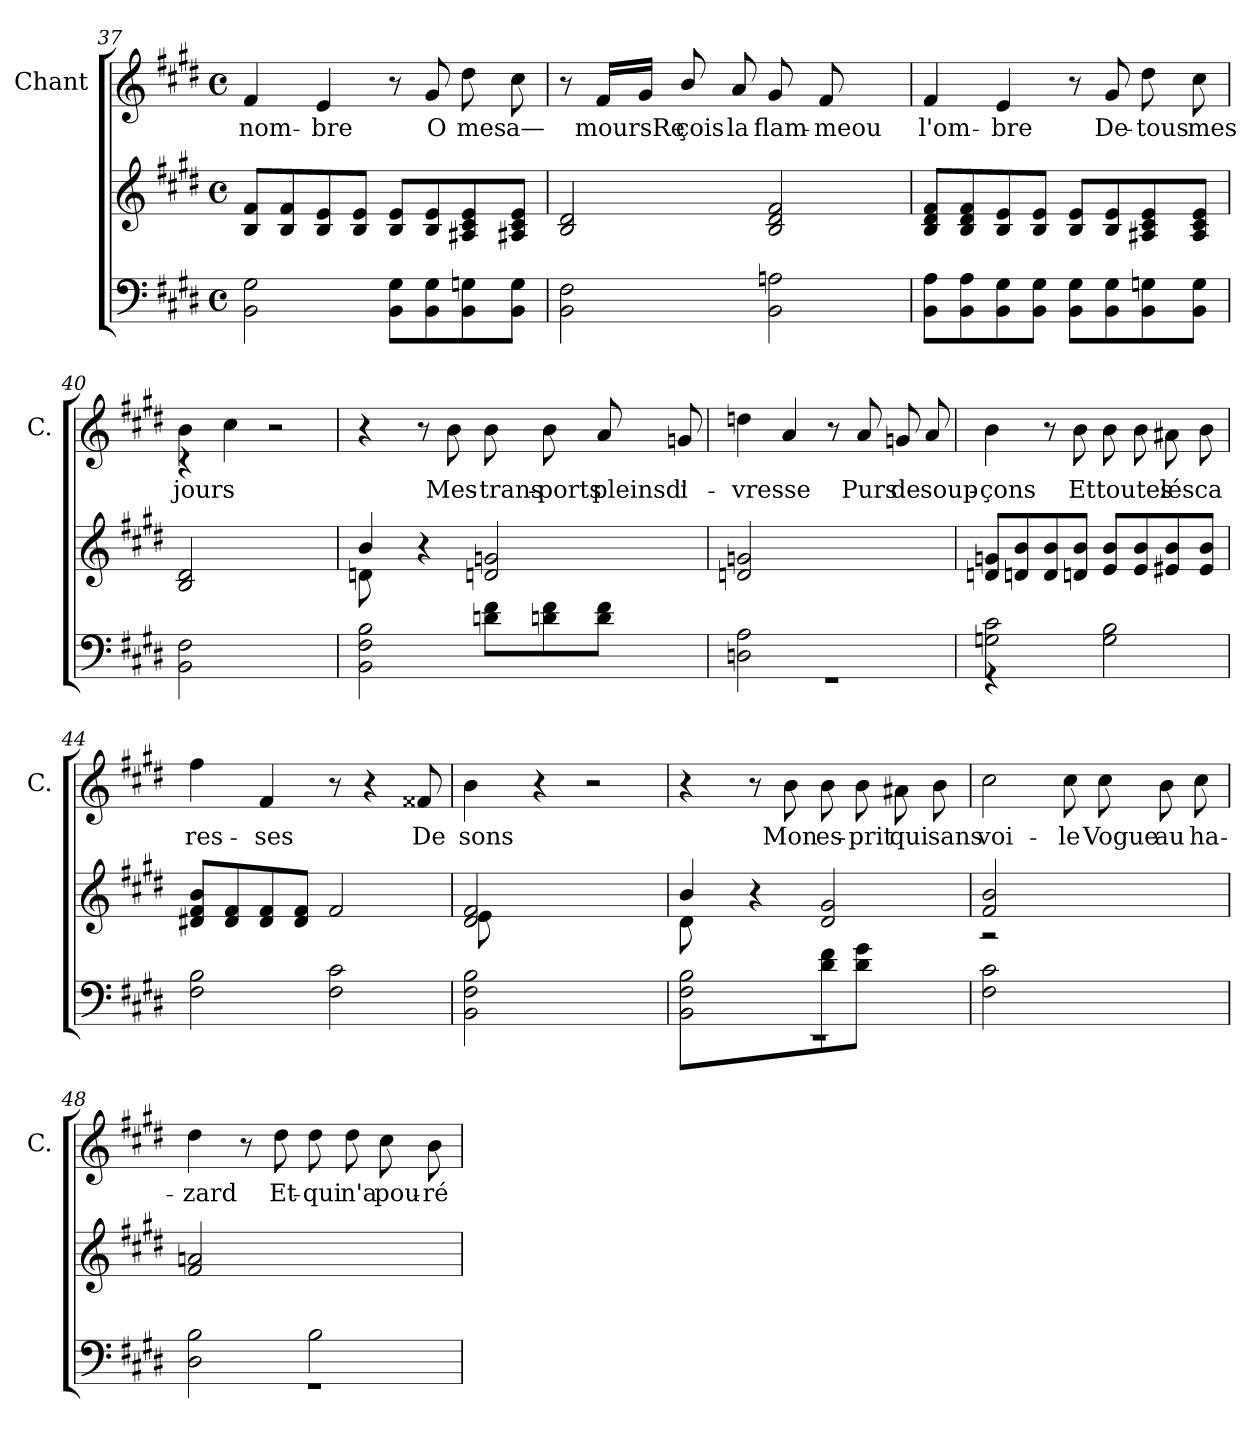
**kern	**kern	**kern	**text
*part3	*part2	*part1	*part1
*staff3	*staff2	*staff1	*staff1
*	*	*I"Chant	*
*	*	*I'C.	*
*clefF4	*clefG2	*clefG2	*
*k[f#c#g#d#]	*k[f#c#g#d#]	*k[f#c#g#d#]	*
*M4/4	*M4/4	*M4/4	*
*met(c)	*met(c)	*met(c)	*
=37	=37	=37	=37
2BBi\ 2G#i\	8f#j/ 8Bj/L	4f#j/	nom-
.	8f#j/ 8Bj/	.	.
.	8ej/ 8Bj/	4ej/	bre
.	8ej/ 8Bj/J	.	.
8BBi\ 8G#i\L	8ej/ 8Bj/L	8r	.
8BBi\ 8G#i\	8Bj/ 8ej/	8g#j/	O
8BBi\ 8Gni\	8A#Xj/ 8c#j/ 8ej/	8dd#j\	mes
8BBi\ 8Gi\J	8ej/ 8c#j/ 8A#Xj/J	8cc#j\	a—
!!LO:PB:g=z
=38	=38	=38	=38
*^	*	*	*
2BBi\ 2F#i\	1ryy	2d#j/ 2Bj/	8r	.
.	.	.	16f#j/LL	moursRe
.	.	.	16g#j/JJ	--
.	.	.	8bj/	çois
.	.	.	8aj/	la
2BBi\ 2Ani\	.	2Bj/ 2f#j/ 2d#j/	8g#j/	flam-
.	.	.	8f#j/	meou
.	.	.	4ryy	.
*v	*v	*	*	*
=39	=39	=39	=39
8BBi\ 8Ai\L	8Bj/ 8f#j/ 8d#j/L	4f#j/	l'om-
8BBi\ 8Ai\	8f#j/ 8d#j/ 8Bj/	.	.
8BBi\ 8G#i\	8ej/ 8Bj/	4ej/	bre
8BBi\ 8G#i\J	8ej/ 8Bj/J	.	.
8BBi\ 8G#i\L	8ej/ 8Bj/L	8r	.
8BBi\ 8G#i\	8ej/ 8Bj/	8g#j/	De-
8BBi\ 8Gni\	8ej/ 8c#j/ 8A#Xj/	8dd#j\	tous
8BBi\ 8Gi\J	8A#j/ 8c#j/ 8ej/J	8cc#j\	mes
=40	=40	=40	=40
*	*	*^	*
2BBi\ 2F#i\	2Bj/ 2d#j/	4bj\	4r	jours
.	.	4cc#j\	2.ryy	.
2ryy	2ryy	2r	.	.
*	*	*v	*v	*
=41	=41	=41	=41
*^	*^	*	*
2BBi\ 2F#i\ 2Bi\	1ryy	4bj/	8dnZ\	4r	.
.	.	.	2..ryy	.	.
.	.	4r	.	8r	.
.	.	.	.	8bj\	Mes-
8dni\ 8f#i\L	.	2gnj/ 2dnj/	.	8bj\	trans-
8f#i\ 8dni\	.	.	.	8bj\	ports
8di\ 8f#i\J	.	.	.	8aj/	pleinsd'
8ryy	.	.	.	8gnj/	i-
*	*	*v	*v	*	*
!!LO:LB:g=z
=42	=42	=42	=42	=42
2Dni\ 2Ai\	1r	2gnj/ 2dnj/	4ddnj\	vresse
.	.	.	4aj/	.
2ryy	.	2ryy	8r	.
.	.	.	8aj/	Purs
.	.	.	8gnj/	de
.	.	.	8aj/	soup-
=43	=43	=43	=43	=43
2c#i\ 2Gni\	4r	8dnj/ 8gnj/L	4bj\	çons
.	.	8bj/ 8dnj/	.	.
.	2.ryy	8bj/ 8dj/	8r	.
.	.	8bj/ 8dnj/J	8bj\	Et
2Bi\ 2Gi\	.	8bj/ 8ej/L	8bj\	toutes
.	.	8bj/ 8ej/	8bj\	.
.	.	8bj/ 8e#Xj/	8a#Xj\	lés
.	.	8bj/ 8e#j/J	8bj\	ca
=44	=44	=44	=44	=44
2F#i\ 2Bi\	1ryy	8bj/ 8f#j/ 8d#Xj/L	4ff#j\	res-
.	.	8f#j/ 8d#j/	.	.
.	.	8f#j/ 8d#j/	4f#j/	ses
.	.	8f#j/ 8d#j/J	.	.
2F#i\ 2c#i\	.	2f#j/	8r	.
.	.	.	4r	.
.	.	.	8f##Xj/	De
*v	*v	*	*	*
=45	=45	=45	=45
*	*^	*	*
2BBi\ 2F#i\ 2Bi\	2f#j/ 2d#j/	8eZ\	4bj\	sons
.	.	2..ryy	.	.
.	.	.	4r	.
2ryy	2ryy	.	2r	.
!!LO:LB:g=z
=46	=46	=46	=46	=46
*^	*	*	*	*
2BBi\ 2F#i\ 2Bi\	1r	4bj/	8d#Z\	4r	.
.	.	.	2..ryy	.	.
.	.	4r	.	8r	.
.	.	.	.	8bj\	Mon
8d#i\ 8f#i\J	.	2g#j/ 2d#j/	.	8bj\	es-
8g#i\ 8d#i\J	.	.	.	8bj\	prit
4ryy	.	.	.	8a#Xj\	qui
.	.	.	.	8bj\	sans
*v	*v	*	*	*	*
=47	=47	=47	=47	=47
2F#i\ 2c#i\	2bj/ 2f#j/	2r	2cc#j\	voi-
2ryy	2ryy	2ryy	8cc#j\	le
.	.	.	8cc#j\	Vogue
.	.	.	8bj\	au
.	.	.	8cc#j\	ha-
*	*v	*v	*	*
=48	=48	=48	=48
*^	*	*	*
2D#i\ 2Bi\	1r	2anj/ 2f#j/	4dd#j\	zard
.	.	.	8r	.
.	.	.	8dd#j\	Et-
2Bi\	.	2ryy	8dd#j\	qui
.	.	.	8dd#j\	n'a
.	.	.	8cc#j\	pou-
.	.	.	8bj\	ré
*v	*v	*	*	*
=	=	=	=
*-	*-	*-	*-
